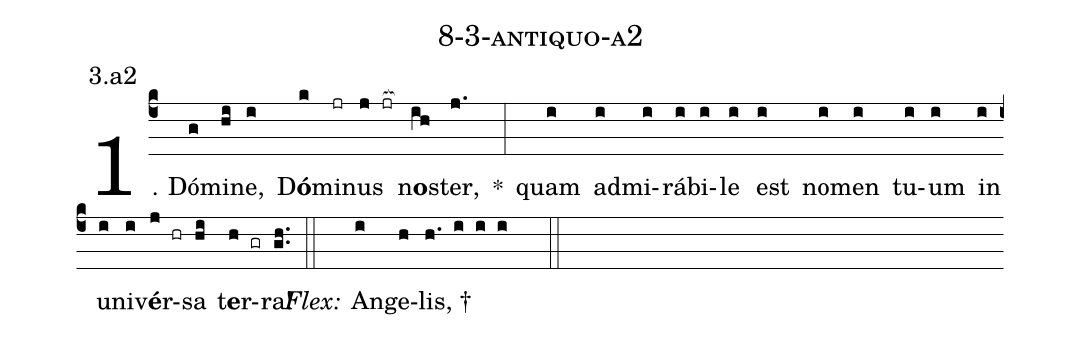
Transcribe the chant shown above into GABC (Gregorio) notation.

name: 8-3-antiquo-a2;
annotation: 3.a2;
%%
(c4)1. Dó(g)mi(hi)ne,(i) D<b>ó</b>(k)mi(jr)nus(j jr[ocb:1{]) n<b>o</b>s(ih[ocb:0}])ter,(j.) *(:) quam(i) ad(i)mi(i)rá(i)bi(i)le(i) est(i) no(i)men(i) tu(i)um(i) in(i) u(i)ni(i)v<b>é</b>r(j hr)sa(hi) t<b>e</b>r(h gr)ra!(gh..) (::)
<i>Flex:</i>()  An(i)ge(h)lis, †(h. i i i  ::)
